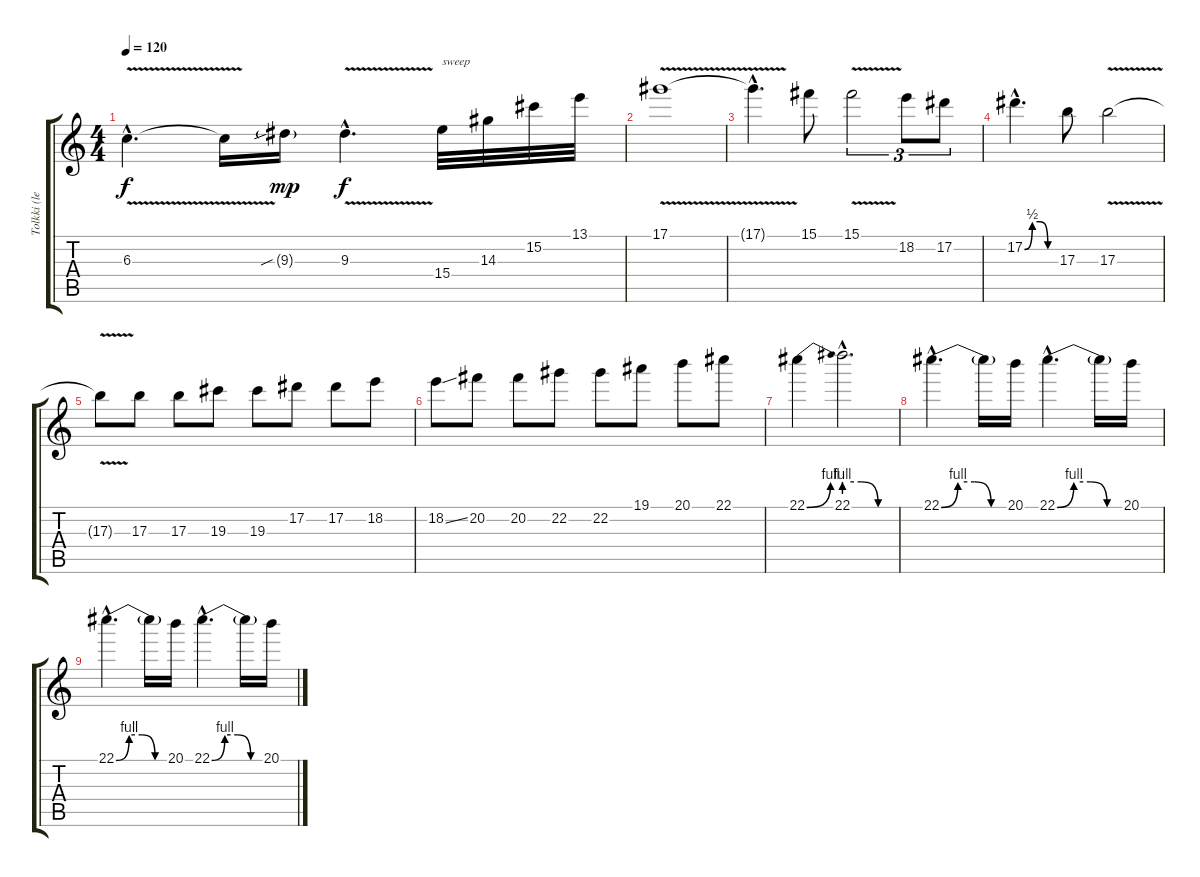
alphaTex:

\track ("Tolkki (lead)" "Tolkki (le") {instrument overdrivenguitar}
\staff {score tabs}
\tuning (Eb4 Bb3 Gb3 Db3 Ab2 Eb2) {hide}
\ts (4 4)
\tempo 120
\clef g2
\ks c
6.3{v hac}.4{d dy f} 6.3{t}.16 9.3{sib g}.16{dy mp} 9.3{v hac}.4{d dy f} 15.4.32{txt "sweep"} 14.3.32 15.2.32 13.1.32 |
17.1{v}.1{volume 4} |
17.1{hac t}.4{d} 15.1.8 15.1{v}.2{tu (3 2)} 18.2.8{tu (3 2)} 17.2.8{tu (3 2)} |
17.2{be (custom 0 0 15 2 30 2 45 0 60 0) hac}.4{d} 17.3.8 17.3{v}.2 |
17.3{t}.8 17.3.8 17.3.8 19.3.8 19.3.8 17.2.8 17.2.8 18.2.8 |
18.2{ss}.8{volume 0} 20.2.8 20.2.8 22.2.8 22.2.8 19.1.8 20.1.8 22.1.8 |
22.1{be (bend 0 0 60 4)}.4 22.1{be (custom 0 4 20 4 40 0 60 0) hac}.2{d} |
22.1{be (custom 0 0 15 4 30 4 45 0 60 0) hac}.4{d} 22.1{t}.16 20.1.16 22.1{be (custom 0 0 15 4 30 4 45 0 60 0) hac}.4{d} 22.1{t}.16 20.1.16 |
22.1{be (custom 0 0 15 4 30 4 45 0 60 0) hac}.4{d} 22.1{t}.16 20.1.16 22.1{be (custom 0 0 15 4 30 4 45 0 60 0) hac}.4{d} 22.1{t}.16 20.1.16
